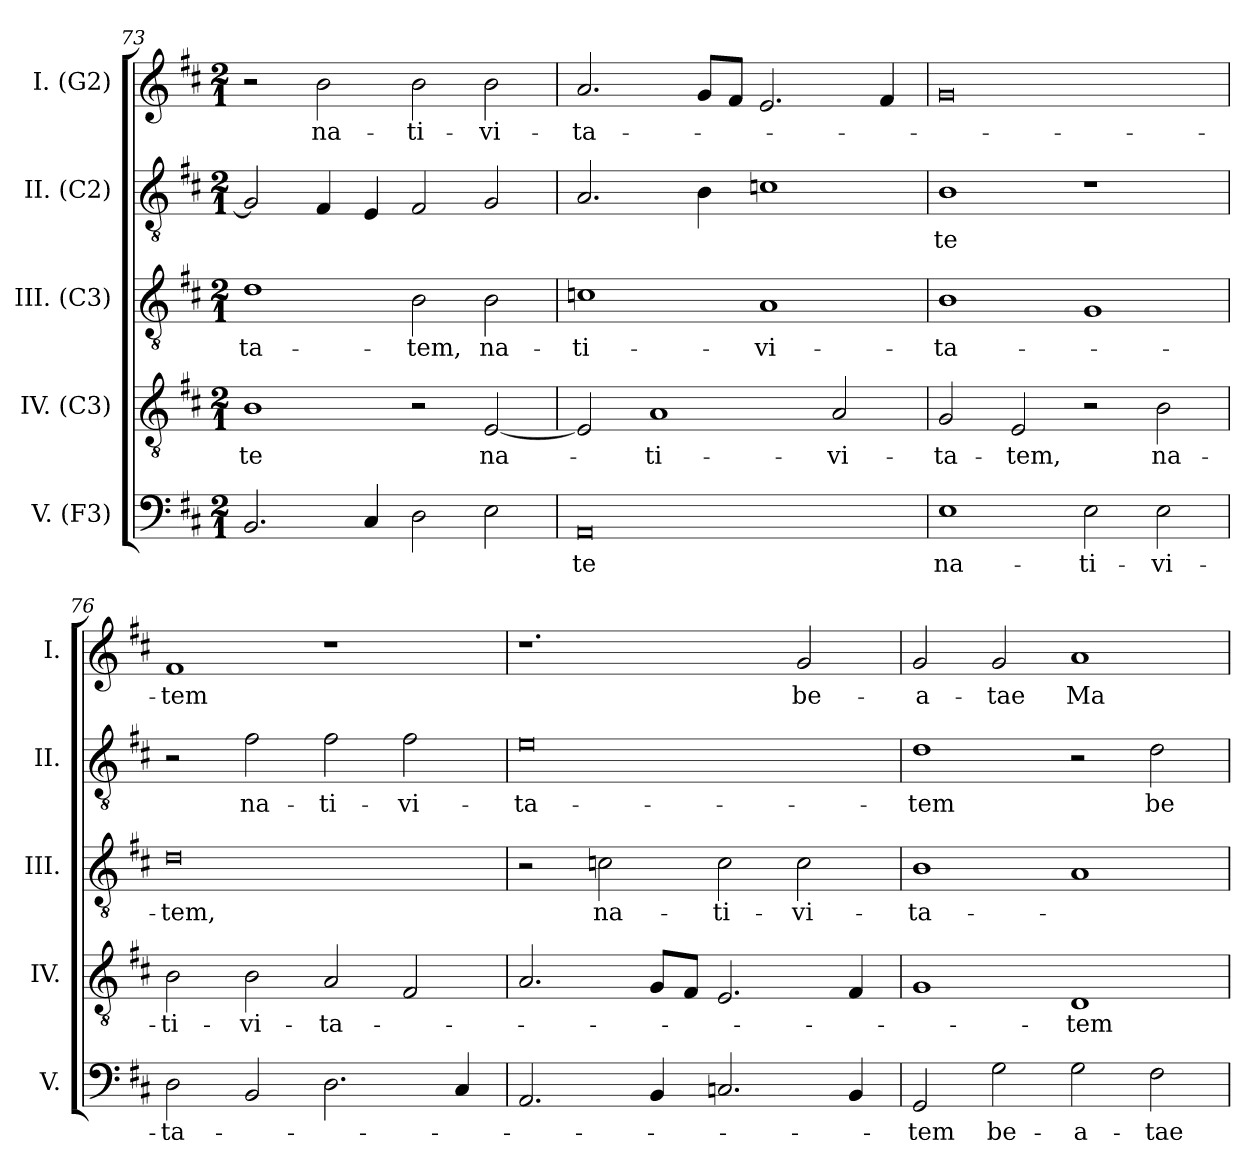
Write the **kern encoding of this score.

**kern	**text	**kern	**text	**kern	**text	**kern	**text	**kern	**text
*part5	*part5	*part4	*part4	*part3	*part3	*part2	*part2	*part1	*part1
*staff5	*staff5	*staff4	*staff4	*staff3	*staff3	*staff2	*staff2	*staff1	*staff1
*I"V. (F3)	*	*I"IV. (C3)	*	*I"III. (C3)	*	*I"II. (C2)	*	*I"I. (G2)	*
*I'V.	*	*I'IV.	*	*I'III.	*	*I'II.	*	*I'I.	*
*clefF4	*	*clefGv2	*	*clefGv2	*	*clefGv2	*	*clefG2	*
*	*	*ITrd7c12	*	*ITrd7c12	*	*	*	*	*
*k[f#c#]	*	*k[f#c#]	*	*k[f#c#]	*	*k[f#c#]	*	*k[f#c#]	*
*D:	*	*D:	*	*D:	*	*D:	*	*D:	*
*M2/1	*	*M2/1	*	*M2/1	*	*M2/1	*	*M2/1	*
=73	=73	=73	=73	=73	=73	=73	=73	=73	=73
!	!	!	!LO:LY:b:color=#000000	!	!	!	!	!	!
!	!	!	!	!	!LO:LY:b:color=#000000	!	!	!	!
2.BBi/	.	1BBi	-te	1Di	-ta-	2Gi/]	.	2r	.
!	!	!	!	!	!	!	!	!	!LO:LY:b:color=#000000
.	.	.	.	.	.	4F#i/	.	2bi\	na-
4C#i/	.	.	.	.	.	4Ei/	.	.	.
!	!	!	!	!	!LO:LY:b:color=#000000	!	!	!	!
!	!	!	!	!	!	!	!	!	!LO:LY:b:color=#000000
2Di\	.	2r	.	2BBi\	-tem,	2F#i/	.	2bi\	-ti-
!	!	!	!LO:LY:b:color=#000000	!	!	!	!	!	!
!	!	!	!	!	!LO:LY:b:color=#000000	!	!	!	!
!	!	!	!	!	!	!	!	!	!LO:LY:b:color=#000000
2Ei\	.	[2EEi/	na-	2BBi\	na-	2Gi/	.	2bi\	-vi-
=74	=74	=74	=74	=74	=74	=74	=74	=74	=74
!	!LO:LY:b:color=#000000	!	!	!	!	!	!	!	!
!	!	!	!	!	!LO:LY:b:color=#000000	!	!	!	!
!	!	!	!	!	!	!	!	!	!LO:LY:b:color=#000000
0AAi	-te	2EEi/]	.	1Ci	-ti-	2.Ai/	.	2.ai/	-ta-
!	!	!	!LO:LY:b:color=#000000	!	!	!	!	!	!
.	.	1AAi	-ti-	.	.	.	.	.	.
.	.	.	.	.	.	4Bi\	.	8gi/L	.
.	.	.	.	.	.	.	.	8f#i/J	.
!	!	!	!	!	!LO:LY:b:color=#000000	!	!	!	!
.	.	.	.	1AAi	-vi-	1ci	.	2.ei/	.
!	!	!	!LO:LY:b:color=#000000	!	!	!	!	!	!
.	.	2AAi/	-vi-	.	.	.	.	.	.
.	.	.	.	.	.	.	.	4f#i/	.
!!LO:LB:g=z
=75	=75	=75	=75	=75	=75	=75	=75	=75	=75
!	!LO:LY:b:color=#000000	!	!	!	!	!	!	!	!
!	!	!	!LO:LY:b:color=#000000	!	!	!	!	!	!
!	!	!	!	!	!LO:LY:b:color=#000000	!	!	!	!
!	!	!	!	!	!	!	!LO:LY:b:color=#000000	!	!
1Ei	na-	2GGi/	-ta-	1BBi	-ta-	1Bi	-te	0gi	.
!	!	!	!LO:LY:b:color=#000000	!	!	!	!	!	!
.	.	2EEi/	-tem,	.	.	.	.	.	.
!	!LO:LY:b:color=#000000	!	!	!	!	!	!	!	!
2Ei\	-ti-	2r	.	1GGi	.	1r	.	.	.
!	!LO:LY:b:color=#000000	!	!	!	!	!	!	!	!
!	!	!	!LO:LY:b:color=#000000	!	!	!	!	!	!
2Ei\	-vi-	2BBi\	na-	.	.	.	.	.	.
=76	=76	=76	=76	=76	=76	=76	=76	=76	=76
!	!LO:LY:b:color=#000000	!	!	!	!	!	!	!	!
!	!	!	!LO:LY:b:color=#000000	!	!	!	!	!	!
!	!	!	!	!	!LO:LY:b:color=#000000	!	!	!	!
!	!	!	!	!	!	!	!	!	!LO:LY:b:color=#000000
2Di\	-ta-	2BBi\	-ti-	0Di	-tem,	2r	.	1f#i	-tem
!	!	!	!LO:LY:b:color=#000000	!	!	!	!	!	!
!	!	!	!	!	!	!	!LO:LY:b:color=#000000	!	!
2BBi/	.	2BBi\	-vi-	.	.	2f#i\	na-	.	.
!	!	!	!LO:LY:b:color=#000000	!	!	!	!	!	!
!	!	!	!	!	!	!	!LO:LY:b:color=#000000	!	!
2.Di\	.	2AAi/	-ta-	.	.	2f#i\	-ti-	1r	.
!	!	!	!	!	!	!	!LO:LY:b:color=#000000	!	!
.	.	2FF#i/	.	.	.	2f#i\	-vi-	.	.
4C#i/	.	.	.	.	.	.	.	.	.
=77	=77	=77	=77	=77	=77	=77	=77	=77	=77
!	!	!	!	!	!	!	!LO:LY:b:color=#000000	!	!
2.AAi/	.	2.AAi/	.	2r	.	0ei	-ta-	1.r	.
!	!	!	!	!	!LO:LY:b:color=#000000	!	!	!	!
.	.	.	.	2Cni\	na-	.	.	.	.
4BBi/	.	8GGi/L	.	.	.	.	.	.	.
.	.	8FF#i/J	.	.	.	.	.	.	.
!	!	!	!	!	!LO:LY:b:color=#000000	!	!	!	!
2.Ci/	.	2.EEi/	.	2Ci\	-ti-	.	.	.	.
!	!	!	!	!	!LO:LY:b:color=#000000	!	!	!	!
!	!	!	!	!	!	!	!	!	!LO:LY:b:color=#000000
.	.	.	.	2Ci\	-vi-	.	.	2gi/	be-
4BBi/	.	4FF#i/	.	.	.	.	.	.	.
=78	=78	=78	=78	=78	=78	=78	=78	=78	=78
!	!LO:LY:b:color=#000000	!	!	!	!	!	!	!	!
!	!	!	!	!	!LO:LY:b:color=#000000	!	!	!	!
!	!	!	!	!	!	!	!LO:LY:b:color=#000000	!	!
!	!	!	!	!	!	!	!	!	!LO:LY:b:color=#000000
2GGi/	-tem	1GGi	.	1BBi	-ta-	1di	-tem	2gi/	-a-
!	!LO:LY:b:color=#000000	!	!	!	!	!	!	!	!
!	!	!	!	!	!	!	!	!	!LO:LY:b:color=#000000
2Gi\	be-	.	.	.	.	.	.	2gi/	-tae
!	!LO:LY:b:color=#000000	!	!	!	!	!	!	!	!
!	!	!	!LO:LY:b:color=#000000	!	!	!	!	!	!
!	!	!	!	!	!	!	!	!	!LO:LY:b:color=#000000
2Gi\	-a-	1DDi	-tem	1AAi	.	2r	.	1ai	Ma-
!	!LO:LY:b:color=#000000	!	!	!	!	!	!	!	!
!	!	!	!	!	!	!	!LO:LY:b:color=#000000	!	!
2F#i\	-tae	.	.	.	.	2di\	be-	.	.
=	=	=	=	=	=	=	=	=	=
*-	*-	*-	*-	*-	*-	*-	*-	*-	*-
